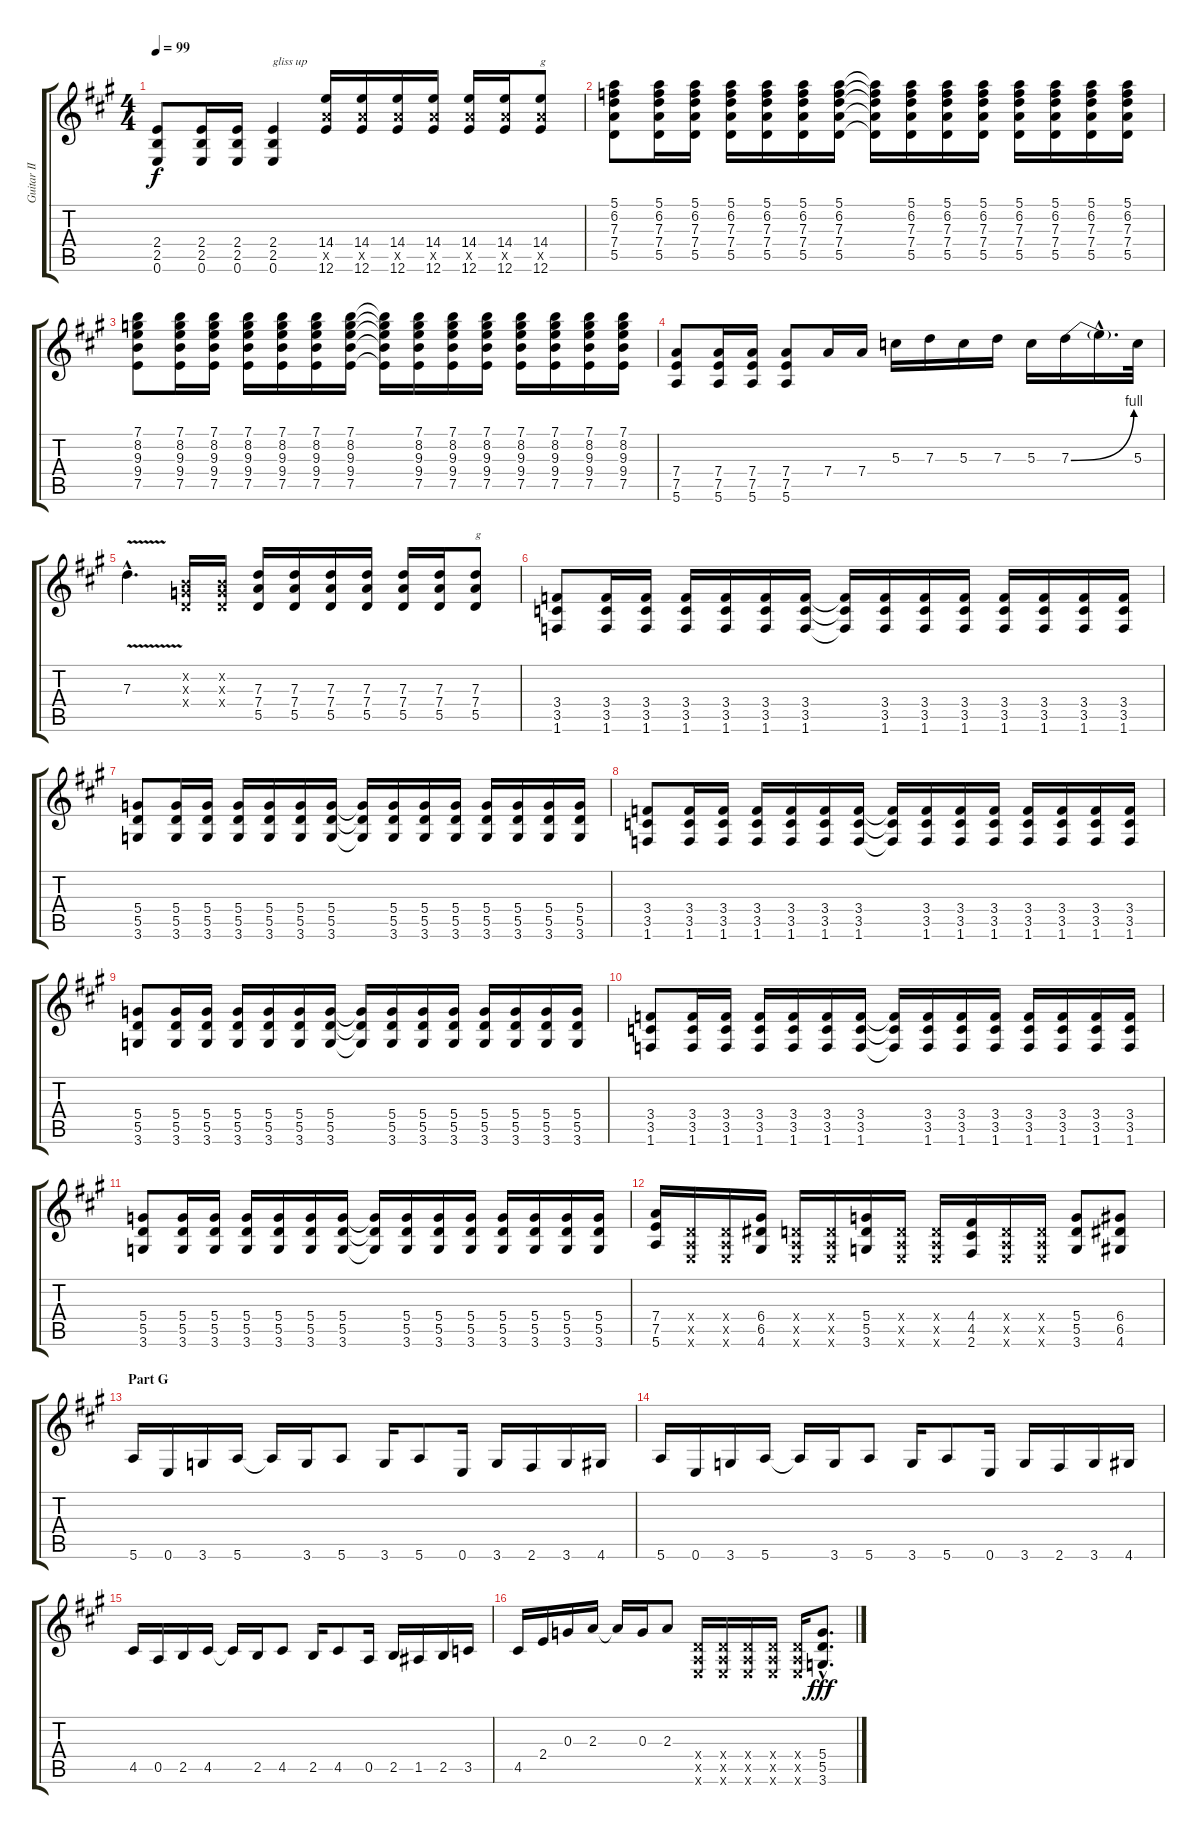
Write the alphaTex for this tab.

\track ("Guitar II" "Guitar II") {instrument distortionguitar}
\staff {score tabs}
\tuning (E4 B3 G3 D3 A2 E2) {hide}
\ts (4 4)
\tempo 99
\clef g2
\ks a
(2.4 2.5 0.6).8{dy f} (2.4 2.5 0.6).16 (2.4 2.5 0.6).16 (2.4 2.5 0.6).4{txt "gliss up"} (14.4 12.5{x} 12.6).16 (14.4 12.5{x} 12.6).16 (14.4 12.5{x} 12.6).16 (14.4 12.5{x} 12.6).16 (14.4 12.5{x} 12.6).16 (14.4 12.5{x} 12.6).16 (14.4 12.5{x} 12.6).8{txt "g"} |
(5.1 6.2 7.3 7.4 5.5).8 (5.1 6.2 7.3 7.4 5.5).16 (5.1 6.2 7.3 7.4 5.5).16 (5.1 6.2 7.3 7.4 5.5).16 (5.1 6.2 7.3 7.4 5.5).16 (5.1 6.2 7.3 7.4 5.5).16 (5.1 6.2 7.3 7.4 5.5).16 (5.1{t} 6.2{t} 7.3{t} 7.4{t} 5.5{t}).16 (5.1 6.2 7.3 7.4 5.5).16 (5.1 6.2 7.3 7.4 5.5).16 (5.1 6.2 7.3 7.4 5.5).16 (5.1 6.2 7.3 7.4 5.5).16 (5.1 6.2 7.3 7.4 5.5).16 (5.1 6.2 7.3 7.4 5.5).16 (5.1 6.2 7.3 7.4 5.5).16 |
(7.1 8.2 9.3 9.4 7.5).8 (7.1 8.2 9.3 9.4 7.5).16 (7.1 8.2 9.3 9.4 7.5).16 (7.1 8.2 9.3 9.4 7.5).16 (7.1 8.2 9.3 9.4 7.5).16 (7.1 8.2 9.3 9.4 7.5).16 (7.1 8.2 9.3 9.4 7.5).16 (7.1{t} 8.2{t} 9.3{t} 9.4{t} 7.5{t}).16 (7.1 8.2 9.3 9.4 7.5).16 (7.1 8.2 9.3 9.4 7.5).16 (7.1 8.2 9.3 9.4 7.5).16 (7.1 8.2 9.3 9.4 7.5).16 (7.1 8.2 9.3 9.4 7.5).16 (7.1 8.2 9.3 9.4 7.5).16 (7.1 8.2 9.3 9.4 7.5).16 |
(7.4 7.5 5.6).8 (7.4 7.5 5.6).16 (7.4 7.5 5.6).16 (7.4 7.5 5.6).8 7.4.16 7.4.16 5.3.16 7.3.16 5.3.16 7.3.16 5.3.16 7.3{be (bend 0 0 60 4)}.16 7.3{hac t}.16{d} 5.3.32 |
7.3{v hac}.4{d} (0.2{x} 0.3{x} 0.4{x}).16 (0.2{x} 0.3{x} 0.4{x}).16 (7.3 7.4 5.5).16 (7.3 7.4 5.5).16 (7.3 7.4 5.5).16 (7.3 7.4 5.5).16 (7.3 7.4 5.5).16 (7.3 7.4 5.5).16 (7.3 7.4 5.5).8{txt "g"} |
(3.4 3.5 1.6).8 (3.4 3.5 1.6).16 (3.4 3.5 1.6).16 (3.4 3.5 1.6).16 (3.4 3.5 1.6).16 (3.4 3.5 1.6).16 (3.4 3.5 1.6).16 (3.4{t} 3.5{t} 1.6{t}).16 (3.4 3.5 1.6).16 (3.4 3.5 1.6).16 (3.4 3.5 1.6).16 (3.4 3.5 1.6).16 (3.4 3.5 1.6).16 (3.4 3.5 1.6).16 (3.4 3.5 1.6).16 |
(5.4 5.5 3.6).8 (5.4 5.5 3.6).16 (5.4 5.5 3.6).16 (5.4 5.5 3.6).16 (5.4 5.5 3.6).16 (5.4 5.5 3.6).16 (5.4 5.5 3.6).16 (5.4{t} 5.5{t} 3.6{t}).16 (5.4 5.5 3.6).16 (5.4 5.5 3.6).16 (5.4 5.5 3.6).16 (5.4 5.5 3.6).16 (5.4 5.5 3.6).16 (5.4 5.5 3.6).16 (5.4 5.5 3.6).16 |
(3.4 3.5 1.6).8 (3.4 3.5 1.6).16 (3.4 3.5 1.6).16 (3.4 3.5 1.6).16 (3.4 3.5 1.6).16 (3.4 3.5 1.6).16 (3.4 3.5 1.6).16 (3.4{t} 3.5{t} 1.6{t}).16 (3.4 3.5 1.6).16 (3.4 3.5 1.6).16 (3.4 3.5 1.6).16 (3.4 3.5 1.6).16 (3.4 3.5 1.6).16 (3.4 3.5 1.6).16 (3.4 3.5 1.6).16 |
(5.4 5.5 3.6).8 (5.4 5.5 3.6).16 (5.4 5.5 3.6).16 (5.4 5.5 3.6).16 (5.4 5.5 3.6).16 (5.4 5.5 3.6).16 (5.4 5.5 3.6).16 (5.4{t} 5.5{t} 3.6{t}).16 (5.4 5.5 3.6).16 (5.4 5.5 3.6).16 (5.4 5.5 3.6).16 (5.4 5.5 3.6).16 (5.4 5.5 3.6).16 (5.4 5.5 3.6).16 (5.4 5.5 3.6).16 |
(3.4 3.5 1.6).8 (3.4 3.5 1.6).16 (3.4 3.5 1.6).16 (3.4 3.5 1.6).16 (3.4 3.5 1.6).16 (3.4 3.5 1.6).16 (3.4 3.5 1.6).16 (3.4{t} 3.5{t} 1.6{t}).16 (3.4 3.5 1.6).16 (3.4 3.5 1.6).16 (3.4 3.5 1.6).16 (3.4 3.5 1.6).16 (3.4 3.5 1.6).16 (3.4 3.5 1.6).16 (3.4 3.5 1.6).16 |
(5.4 5.5 3.6).8 (5.4 5.5 3.6).16 (5.4 5.5 3.6).16 (5.4 5.5 3.6).16 (5.4 5.5 3.6).16 (5.4 5.5 3.6).16 (5.4 5.5 3.6).16 (5.4{t} 5.5{t} 3.6{t}).16 (5.4 5.5 3.6).16 (5.4 5.5 3.6).16 (5.4 5.5 3.6).16 (5.4 5.5 3.6).16 (5.4 5.5 3.6).16 (5.4 5.5 3.6).16 (5.4 5.5 3.6).16 |
(7.4 7.5 5.6).16 (0.4{x} 0.5{x} 0.6{x}).16 (0.4{x} 0.5{x} 0.6{x}).16 (6.4 6.5 4.6).16 (0.4{x} 0.5{x} 0.6{x}).16 (0.4{x} 0.5{x} 0.6{x}).16 (5.4 5.5 3.6).16 (0.4{x} 0.5{x} 0.6{x}).16 (0.4{x} 0.5{x} 0.6{x}).16 (4.4 4.5 2.6).16 (0.4{x} 0.5{x} 0.6{x}).16 (0.4{x} 0.5{x} 0.6{x}).16 (5.4 5.5 3.6).8 (6.4 6.5 4.6).8 |
\section ("" "Part G")
5.6.16 0.6.16 3.6.16 5.6.16 5.6{t}.16 3.6.16 5.6.8 3.6.16 5.6.8 0.6.16 3.6.16 2.6.16 3.6.16 4.6.16 |
5.6.16 0.6.16 3.6.16 5.6.16 5.6{t}.16 3.6.16 5.6.8 3.6.16 5.6.8 0.6.16 3.6.16 2.6.16 3.6.16 4.6.16 |
4.5.16 0.5.16 2.5.16 4.5.16 4.5{t}.16 2.5.16 4.5.8 2.5.16 4.5.8 0.5.16 2.5.16 1.5.16 2.5.16 3.5.16 |
4.5.16 2.4.16 0.3.16 2.3.16 2.3{t}.16 0.3.16 2.3.8 (0.4{x} 0.5{x} 0.6{x}).16 (0.4{x} 0.5{x} 0.6{x}).16 (0.4{x} 0.5{x} 0.6{x}).16 (0.4{x} 0.5{x} 0.6{x}).16 (0.4{x} 0.5{x} 0.6{x}).16 (5.4{hac} 5.5{hac} 3.6{hac}).8{d dy fff}
